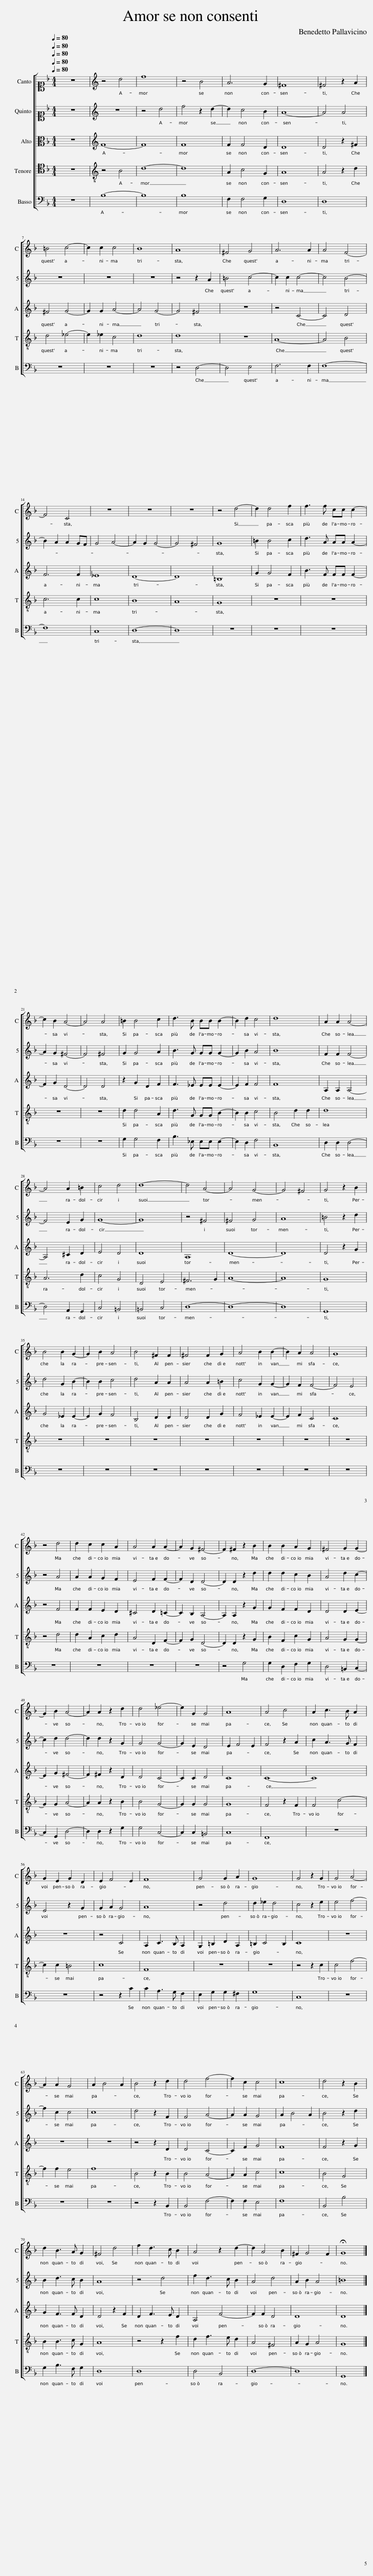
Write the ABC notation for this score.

X:1
%%score [ 1 2 3 4 5 ]
L:1/8
Q:1/4=80
M:4/4
I:linebreak $
K:F
V:1 alto1
V:2 alto1
V:3 alto
V:4 tenor
V:5 bass
V:1
 z8 | z4 d4 | f8 | z4 B4 | A6 G2 | %5
 ^F8 | ^F4 z2 A2 |$ =B4 c4- | c2 c2 c4 | B8 | %10
 A8 | ^F4 G4 | A6 A2 | A4 F4- |$ F4 C4 | %15
 z8 | z8 | z8 | z4 d4- | d2 d4 f2 | %20
 f3 f cc c2- |$ c2 B2 A4- | A4 A4 | =B2 B4 c2 | d3 B BB B2- | %25
 B2 d2 c4 | d8 | A2 A2 A4- |$ A4 A2 =B2 | c4 d4 | %30
 d8- | d4 A4- | A4 G4- | G4 ^F4 | G4 z2 B2 |$ %35
 B4 B2 G2- | G2 B2 A4 | B4 ^F2 F2 | ^F4 F2 G2 | A4 B2 B2- | %40
 B2 A2 A4 | G8 |$ z4 d4 | d2 c2 c2 A2 | A4 A2 A2- | %45
 A2 G2 ^F4- | F2 ^F2 z2 B2 | B2 B2 A2 G2 | ^F4 G2 G2- |$ G2 B2 A4- | %50
 A2 A2 z2 d2 | d4 _e4- | e2 G2 G4 | A8 | A4 c4 | %55
 A2 c3 B A2 |$ G2 E2 G2 D2 | E2 F4 E2 | F8 | G4 G2 A2 | %60
 G8 | G4 z2 G2 | G4 A4- |$ A2 A2 G4 | A2 B4 A2 | %65
 B4 z2 d2 | d4 f4- | f2 c2 c4 | c8 | d4 z2 B2 |$ %70
 d2 B3 A G2 | ^F4 d4 | f2 d3 c B2 | A4 z2 d2- | d2 A4 B2 | %75
 ^F2 G4 F2 | !fermata!G8 |] %77
V:2
 z8 | z8 | z4 d4 | f4 z2 d2- | d2 c4 B2 | %5
 A8- | A4 A4 |$ z8 | z8 | z8 | %10
 z4 z2 A2 | =B4 c4- | c2 c2 c4- | c4 B4- |$ B2 A2 A2 GF | %15
 G4 A4- | A2 G2 G4- | G4 ^F4 | G8 | =B2 B4 c2 | %20
 d3 A AA A2- |$ A2 G2 ^F4- | F4 ^F4 | G2 G4 A2 | B3 G GG G2- | %25
 G2 B2 A4 | B8 | F2 F2 F4- |$ F4 E2 G2 | G8- | %30
 G8 | z4 ^F4 | ^F4 G4 | A8 | =B4 z2 d2 |$ %35
 d4 G2 B2- | B2 B2 c4 | d4 A2 A2 | A4 A2 =B2 | c4 G2 G2- | %40
 G2 F2 F4- | F4 E4 |$ z4 A4 | A2 A2 G2 F2 | E4 F2 F2- | %45
 F2 D2 D4- | D2 D2 z2 d2 | d2 d2 c2 B2 | A4 d2 c2- |$ c2 d2 d4- | %50
 d2 d2 z2 G2 | G4 G4- | G2 E2 D4 | E2 F4 E2 | F4 z2 A2 | %55
 c2 A3 G F2 |$ E4 z2 G2 | G2 A2 G4 | A8 | z4 d4 | %60
 d2 _e2 d4 | c4 z2 e2 | e4 f4- |$ f2 c2 c4 | c8 | %65
 d4 z2 F2 | F4 A4- | A2 A2 G4 | A2 B4 A2 | B4 z2 d2 |$ %70
 B2 d3 c B2 | A8 | z4 d4 | f2 d3 c B2 | A4 d4 | %75
 A2 B2 A4 | =B8 |] %77
V:3
 z8 | F8- | F8 | F8 | F2 F4 D2 | %5
 D8 | D4 z2 ^F2 |$ ^F4 G4- | G2 G2 A4- | A4 G4- | %10
 G4 ^F4 | z8 | z4 C4- | C4 D4 |$ F6 F2 | %15
 _E8 | D8- | D8 | =B,8 | G2 G4 F2 | %20
 B3 F FF F2- |$ F2 G2 D4- | D4 D4 | z2 G2 D2 F2 | F3 _E EE E2- | %25
 E2 F2 F4 | F8 | A,2 A,2 A,4- |$ A,4 ^C2 D2 | E4 D4 | %30
 D8 | A,8 | D8- | D8 | D4 z2 G2 |$ %35
 G4 _E2 E2- | E2 G2 F4 | B,4 D2 D2 | D4 D2 G2 | F4 _E2 E2- | %40
 E2 F2 C4 | C8 |$ z4 F4 | F2 F2 E2 D2 | ^C4 D2 =C2- | %45
 C2 B,2 A,4- | A,2 A,2 z2 G2 | G2 F2 F2 D2 | D4 D2 E2- |$ E2 G2 ^F4- | %50
 F2 ^F2 z2 D2 | D4 C4- | C2 C2 D4 | C8 | C8- | %55
 C8 |$ z8 | z4 C4 | A,2 C3 B, A,2 | G,2 =B,2 D2 A,2 | %60
 =B,2 C4 B,2 | C8 | z8 |$ z8 | z8 | %65
 z4 z2 D2 | D4 C4- | C2 F2 G4 | F8 | F4 z2 G2 |$ %70
 G2 F3 F D2 | D4 z2 F2 | D2 F3 E D2 | A,4 F4- | F2 F2 D4 | %75
 D8 | D8 |] %77
V:4
 z8 | z4 B,4 | D8- | D8 | A,2 C4 G,2 | %5
 A,8 | A,4 z2 D2 |$ D4 _E4- | E2 _E2 C4 | D8 | %10
 D8 | z8 | A,8- | A,4 B,4 |$ C6 C2 | %15
 C8 | B,8 | A,8 | G,8 | z8 | %20
 z8 |$ z8 | z8 | D2 D4 A,2 | D3 G, G,G, B,2- | %25
 B,2 B,2 C4 | B,4 D2 D2 | D8 |$ A,6 D2 | C4 G,4 | %30
 D,4 E,4 | ^F,6 G,2 | A,8- | A,8 | G,8 |$ %35
 z8 | z8 | z8 | z8 | z8 | %40
 z8 | z8 |$ z4 D4 | D2 A,2 C2 D2 | A,4 D,2 F,2- | %45
 F,2 G,2 D,4- | D,2 D,2 z2 G,2 | B,2 F,2 C2 G,2 | A,4 G,2 G,2- |$ G,2 G,2 A,4- | %50
 A,2 A,2 z2 B,2 | B,4 G,4- | G,2 G,2 G,4 | G,8 | F,4 z2 F,2 | %55
 F,4 C4- |$ C2 C2 =B,4 | C8 | F,8 | z8 | %60
 z8 | z4 z2 C2 | C4 F4- |$ F2 F2 E4 | F8 | %65
 B,4 z2 B,2 | B,4 A,4- | A,2 A,2 C4 | C8 | B,4 G,4 |$ %70
 B,2 B,3 C G,2 | A,8 | z4 z2 F2 | D2 F3 E D2 | A,4 ^F,4 | %75
 A,2 G,2 A,4 | G,8 |] %77
V:5
 z8 | B,8- | B,8 | B,8 | F,2 F,4 G,2 | %5
 D,8 | D,8 |$ z8 | z8 | z8 | %10
 z4 D,4- | D,4 E,4 | F,6 F,2 | F,8- |$ F,8 | %15
 C,8 | D,8- | D,8 | z8 | z8 | %20
 z8 |$ z8 | z8 | G,2 G,4 F,2 | B,3 _E, E,E, E,2- | %25
 E,2 D,2 F,4 | B,,8 | D,2 D,2 D,4- |$ D,4 A,,2 G,,2 | C,4 =B,,4 | %30
 =B,,4 C,4 | D,8- | D,8- | D,8 | G,,8 |$ %35
 z8 | z8 | z8 | z8 | z8 | %40
 z8 | z8 |$ z8 | z8 | z8 | %45
 z8 | z4 G,4 | G,2 D,2 F,2 G,2 | D,4 =B,,2 C,2- |$ C,2 G,,2 D,4- | %50
 D,2 D,2 z2 G,2 | G,4 C,4- | C,2 C,2 =B,,4 | C,8 | F,,8 | %55
 z8 |$ z8 | z4 z2 C2 | C2 A,3 G, F,2 | E,2 G,2 G,2 ^F,2 | %60
 G,8 | C,8 | z8 |$ z8 | z8 | %65
 z4 z2 B,,2 | B,,4 F,4- | F,2 F,2 E,4 | F,8 | B,,4 B,4 |$ %70
 G,2 B,3 F, G,2 | D,8 | D,8 | D,4 B,,4 | D,8- | %75
 D,8 | G,,8 |] %77
